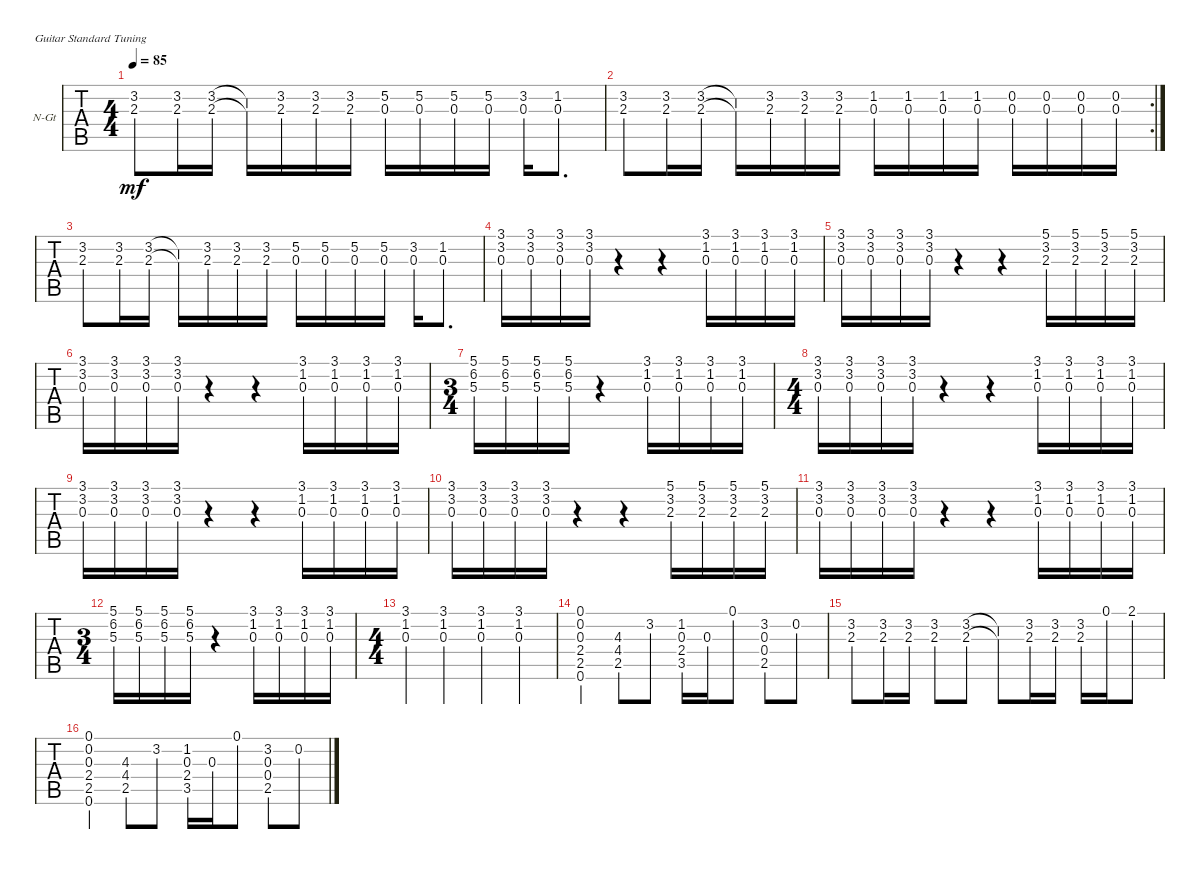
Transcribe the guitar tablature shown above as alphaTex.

\defaultSystemsLayout 4
\bracketExtendMode groupsimilarinstruments
\firstSystemTrackNameOrientation horizontal
\otherSystemsTrackNameOrientation horizontal
\track ("Steve Morse acoustic" "N-Gt") {instrument acousticguitarnylon}
\staff {tabs}
\tuning (E4 B3 G3 D3 A2 E2)
\ts (4 4)
\tempo 85
\clef g2
\ks g
(3.2 2.3).8{dy mf} (3.2 2.3).16 (3.2 2.3).16 (2.3{t} 3.2{t}).16 (3.2 2.3).16 (2.3 3.2).16 (3.2 2.3).16 (5.2 0.3).16 (0.3 5.2).16 (5.2 0.3).16 (0.3 5.2).16 (3.2 0.3).16 (0.3 1.2).8{d} |
\rc 2
(3.2 2.3).8 (2.3 3.2).16 (3.2 2.3).16 (2.3{t} 3.2{t}).16 (3.2 2.3).16 (3.2 2.3).16 (2.3 3.2).16 (1.2 0.3).16 (1.2 0.3).16 (1.2 0.3).16 (1.2 0.3).16 (0.2 0.3).16 (0.2 0.3).16 (0.2 0.3).16 (0.2 0.3).16 |
(3.2 2.3).8 (3.2 2.3).16 (3.2 2.3).16 (2.3{t} 3.2{t}).16 (3.2 2.3).16 (2.3 3.2).16 (3.2 2.3).16 (5.2 0.3).16 (0.3 5.2).16 (5.2 0.3).16 (0.3 5.2).16 (3.2 0.3).16 (0.3 1.2).8{d} |
(3.1 3.2 0.3).16 (3.1 3.2 0.3).16 (3.1 3.2 0.3).16 (3.1 3.2 0.3).16 r.4 r.4 (3.1 1.2 0.3).16 (3.1 1.2 0.3).16 (3.1 1.2 0.3).16 (3.1 1.2 0.3).16 |
(3.1 3.2 0.3).16 (3.1 3.2 0.3).16 (3.1 3.2 0.3).16 (3.1 3.2 0.3).16 r.4 r.4 (5.1 3.2 2.3).16 (5.1 3.2 2.3).16 (5.1 3.2 2.3).16 (5.1 3.2 2.3).16 |
(3.1 3.2 0.3).16 (3.1 3.2 0.3).16 (3.1 3.2 0.3).16 (3.1 3.2 0.3).16 r.4 r.4 (3.1 1.2 0.3).16 (3.1 1.2 0.3).16 (3.1 1.2 0.3).16 (3.1 1.2 0.3).16 |
\ts (3 4)
(5.1 6.2 5.3).16 (5.1 6.2 5.3).16 (5.1 6.2 5.3).16 (5.1 6.2 5.3).16 r.4 (3.1 1.2 0.3).16 (3.1 1.2 0.3).16 (3.1 1.2 0.3).16 (3.1 1.2 0.3).16 |
\ts (4 4)
(3.1 3.2 0.3).16 (3.1 3.2 0.3).16 (3.1 3.2 0.3).16 (3.1 3.2 0.3).16 r.4 r.4 (3.1 1.2 0.3).16 (3.1 1.2 0.3).16 (3.1 1.2 0.3).16 (3.1 1.2 0.3).16 |
(3.1 3.2 0.3).16 (3.1 3.2 0.3).16 (3.1 3.2 0.3).16 (3.1 3.2 0.3).16 r.4 r.4 (3.1 1.2 0.3).16 (3.1 1.2 0.3).16 (3.1 1.2 0.3).16 (3.1 1.2 0.3).16 |
(3.1 3.2 0.3).16 (3.1 3.2 0.3).16 (3.1 3.2 0.3).16 (3.1 3.2 0.3).16 r.4 r.4 (5.1 3.2 2.3).16 (5.1 3.2 2.3).16 (5.1 3.2 2.3).16 (5.1 3.2 2.3).16 |
(3.1 3.2 0.3).16 (3.1 3.2 0.3).16 (3.1 3.2 0.3).16 (3.1 3.2 0.3).16 r.4 r.4 (3.1 1.2 0.3).16 (3.1 1.2 0.3).16 (3.1 1.2 0.3).16 (3.1 1.2 0.3).16 |
\ts (3 4)
(5.1 6.2 5.3).16 (5.1 6.2 5.3).16 (5.1 6.2 5.3).16 (5.1 6.2 5.3).16 r.4 (3.1 1.2 0.3).16 (3.1 1.2 0.3).16 (3.1 1.2 0.3).16 (3.1 1.2 0.3).16 |
\ts (4 4)
(3.1 1.2 0.3).4 (0.3 1.2 3.1).4 (3.1 1.2 0.3).4 (0.3 1.2 3.1).4 |
(0.6 2.5 2.4 0.3 0.2 0.1).4 (2.5 4.4 4.3).8 3.2.8 (1.2 0.3 2.4 3.5).16 0.3.16 0.1.8 (3.2 0.3 0.4 2.5).8 0.2.8 |
(3.2 2.3).8 (3.2 2.3).16 (2.3 3.2).16 (3.2 2.3).8 (2.3 3.2).8 (3.2{t} 2.3{t}).8 (3.2 2.3).16 (2.3 3.2).16 (3.2 2.3).16 0.1.16 2.1.8 |
(0.6 2.5 2.4 0.3 0.2 0.1).4 (2.5 4.4 4.3).8 3.2.8 (1.2 0.3 2.4 3.5).16 0.3.16 0.1.8 (3.2 0.3 0.4 2.5).8 0.2.8
